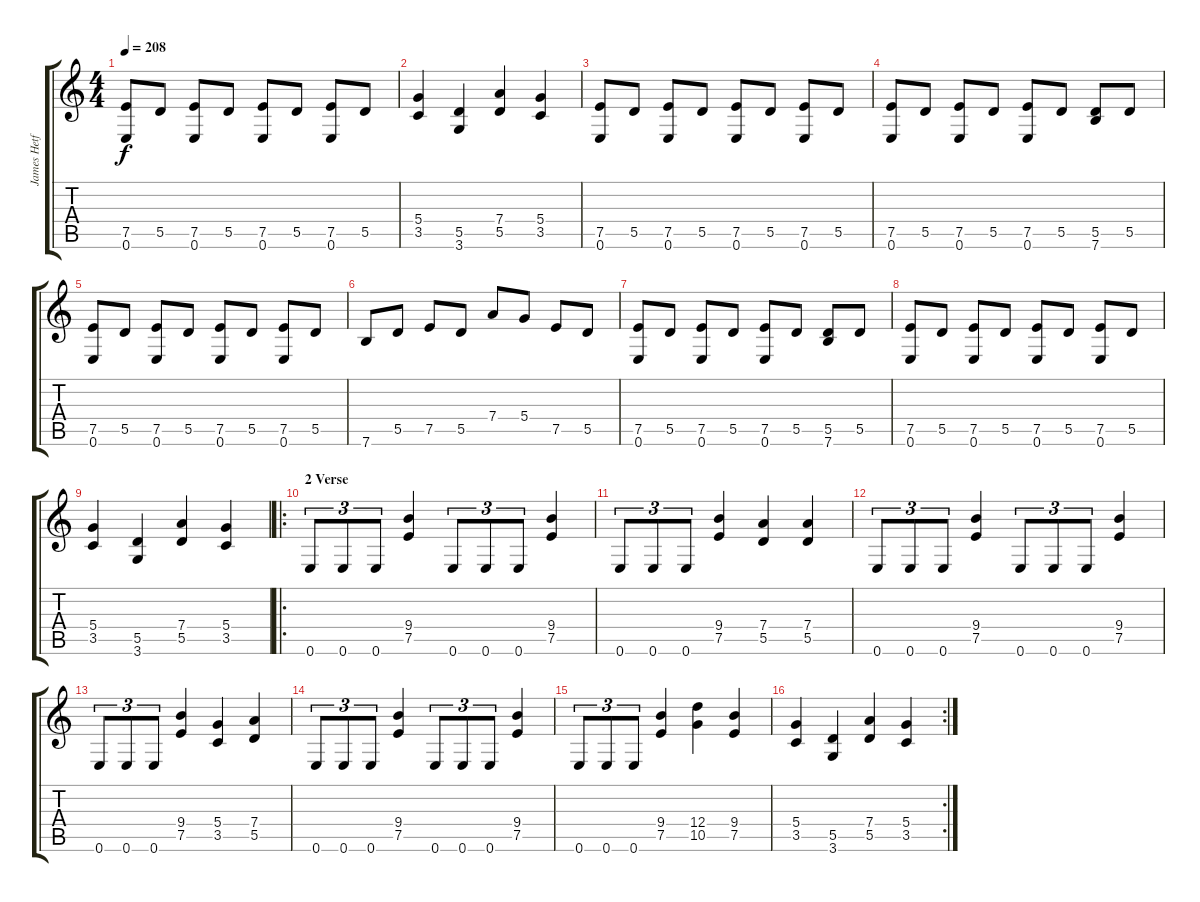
\track ("James Hetfield (Guitar 1)" "James Hetf") {instrument distortionguitar}
\staff {score tabs}
\tuning (E4 B3 G3 D3 A2 E2) {hide}
\ts (4 4)
\tempo 208
\clef g2
\ks c
(7.5 0.6).8{dy f} 5.5.8 (7.5 0.6).8 5.5.8 (7.5 0.6).8 5.5.8 (7.5 0.6).8 5.5.8 |
(5.4 3.5).4 (5.5 3.6).4 (7.4 5.5).4 (5.4 3.5).4 |
(7.5 0.6).8 5.5.8 (7.5 0.6).8 5.5.8 (7.5 0.6).8 5.5.8 (7.5 0.6).8 5.5.8 |
(7.5 0.6).8 5.5.8 (7.5 0.6).8 5.5.8 (7.5 0.6).8 5.5.8 (5.5 7.6).8 5.5.8 |
(7.5 0.6).8 5.5.8 (7.5 0.6).8 5.5.8 (7.5 0.6).8 5.5.8 (7.5 0.6).8 5.5.8 |
7.6.8 5.5.8 7.5.8 5.5.8 7.4.8 5.4.8 7.5.8 5.5.8 |
(7.5 0.6).8 5.5.8 (7.5 0.6).8 5.5.8 (7.5 0.6).8 5.5.8 (5.5 7.6).8 5.5.8 |
(7.5 0.6).8 5.5.8 (7.5 0.6).8 5.5.8 (7.5 0.6).8 5.5.8 (7.5 0.6).8 5.5.8 |
(5.4 3.5).4 (5.5 3.6).4 (7.4 5.5).4 (5.4 3.5).4 |
\ro
\section ("" "2 Verse")
0.6.8{tu (3 2)} 0.6.8{tu (3 2)} 0.6.8{tu (3 2)} (9.4 7.5).4 0.6.8{tu (3 2)} 0.6.8{tu (3 2)} 0.6.8{tu (3 2)} (9.4 7.5).4 |
0.6.8{tu (3 2)} 0.6.8{tu (3 2)} 0.6.8{tu (3 2)} (9.4 7.5).4 (7.4 5.5).4 (7.4 5.5).4 |
0.6.8{tu (3 2)} 0.6.8{tu (3 2)} 0.6.8{tu (3 2)} (9.4 7.5).4 0.6.8{tu (3 2)} 0.6.8{tu (3 2)} 0.6.8{tu (3 2)} (9.4 7.5).4 |
0.6.8{tu (3 2)} 0.6.8{tu (3 2)} 0.6.8{tu (3 2)} (9.4 7.5).4 (5.4 3.5).4 (7.4 5.5).4 |
0.6.8{tu (3 2)} 0.6.8{tu (3 2)} 0.6.8{tu (3 2)} (9.4 7.5).4 0.6.8{tu (3 2)} 0.6.8{tu (3 2)} 0.6.8{tu (3 2)} (9.4 7.5).4 |
0.6.8{tu (3 2)} 0.6.8{tu (3 2)} 0.6.8{tu (3 2)} (9.4 7.5).4 (12.4 10.5).4 (9.4 7.5).4 |
\rc 2
(5.4 3.5).4 (5.5 3.6).4 (7.4 5.5).4 (5.4 3.5).4
